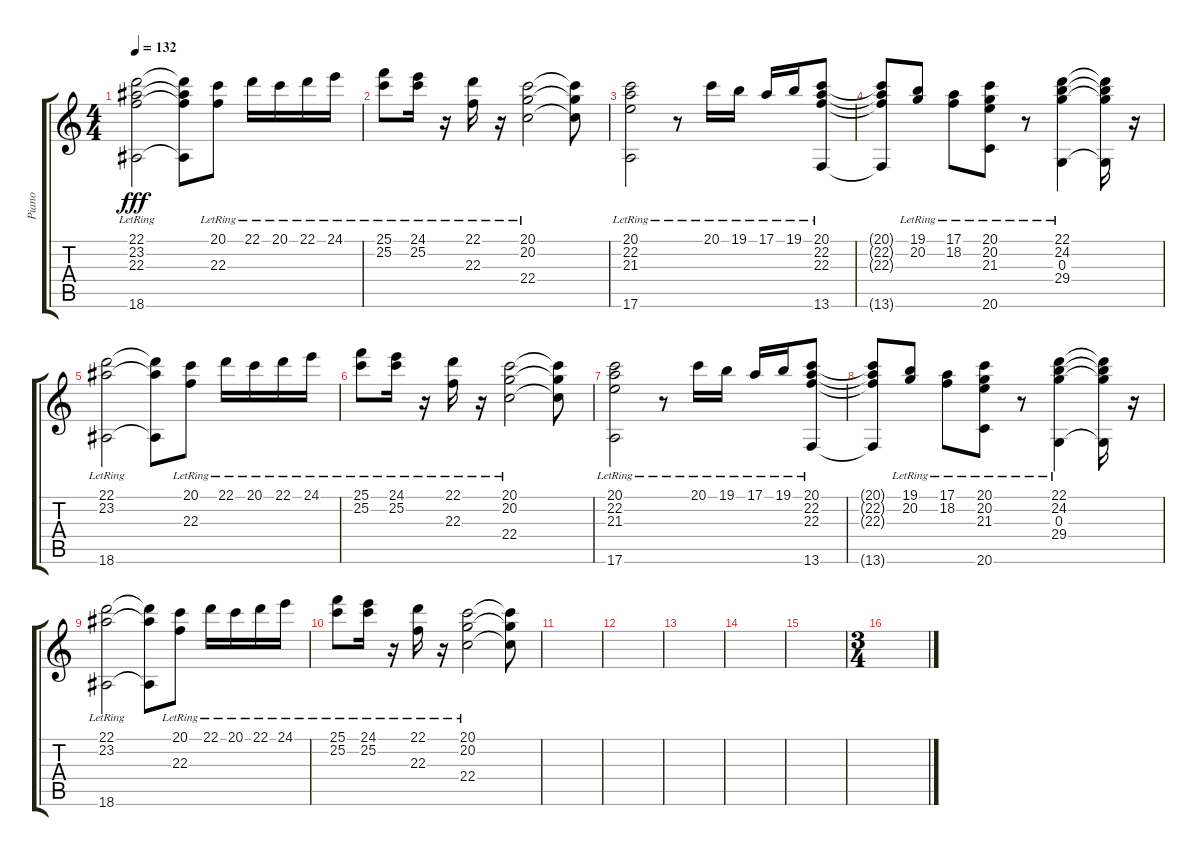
\track ("Piano" "Piano") {instrument acousticgrandpiano}
\staff {score tabs}
\tuning (E4 B3 G3 D3 A2 E2) {hide}
\ts (4 4)
\tempo 132
\clef g2
\ks c
(22.1{lr} 23.2{lr} 22.3{lr} 18.6{lr}).2{dy fff} (22.1{t} 23.2{t} 22.3{t} 18.6{t}).8 (20.1{lr} 22.3{lr}).8 22.1{lr}.16 20.1{lr}.16 22.1{lr}.16 24.1{lr}.16 |
(25.1{lr} 25.2{lr}).8 (24.1{lr} 25.2{lr}).16 r.16 (22.1{lr} 22.3{lr}).16 r.16 (20.1{lr} 20.2{lr} 22.4{lr}).2 (20.1{t} 20.2{t} 22.4{t}).8 |
(20.1{lr} 22.2{lr} 21.3{lr} 17.6{lr}).2 r.8 20.1{lr}.16 19.1{lr}.16 17.1{lr}.16 19.1{lr}.16 (20.1{lr} 22.2{lr} 22.3{lr} 13.6{lr}).8 |
(20.1{t} 22.2{t} 22.3{t} 13.6{t}).8 (19.1{lr} 20.2{lr}).8 (17.1{lr} 18.2{lr}).8 (20.1{lr} 20.2{lr} 21.3{lr} 20.6{lr}).8 r.8 (22.1{lr} 24.2{lr} 0.3{lr} 29.4{lr}).4 (22.1{t} 24.2{t} 0.3{t} 29.4{t}).16 r.16 |
(22.1{lr} 23.2{lr} 18.6{lr}).2 (22.1{t} 23.2{t} 18.6{t}).8 (20.1{lr} 22.3{lr}).8 22.1{lr}.16 20.1{lr}.16 22.1{lr}.16 24.1{lr}.16 |
(25.1{lr} 25.2{lr}).8 (24.1{lr} 25.2{lr}).16 r.16 (22.1{lr} 22.3{lr}).16 r.16 (20.1{lr} 20.2{lr} 22.4{lr}).2 (20.1{t} 20.2{t} 22.4{t}).8 |
(20.1{lr} 22.2{lr} 21.3{lr} 17.6{lr}).2 r.8 20.1{lr}.16 19.1{lr}.16 17.1{lr}.16 19.1{lr}.16 (20.1{lr} 22.2{lr} 22.3{lr} 13.6{lr}).8 |
(20.1{t} 22.2{t} 22.3{t} 13.6{t}).8 (19.1{lr} 20.2{lr}).8 (17.1{lr} 18.2{lr}).8 (20.1{lr} 20.2{lr} 21.3{lr} 20.6{lr}).8 r.8 (22.1{lr} 24.2{lr} 0.3{lr} 29.4{lr}).4 (22.1{t} 24.2{t} 0.3{t} 29.4{t}).16 r.16 |
(22.1{lr} 23.2{lr} 18.6{lr}).2 (22.1{t} 23.2{t} 18.6{t}).8 (20.1{lr} 22.3{lr}).8 22.1{lr}.16 20.1{lr}.16 22.1{lr}.16 24.1{lr}.16 |
(25.1{lr} 25.2{lr}).8 (24.1{lr} 25.2{lr}).16 r.16 (22.1{lr} 22.3{lr}).16 r.16 (20.1{lr} 20.2{lr} 22.4{lr}).2 (20.1{t} 20.2{t} 22.4{t}).8 |
|
|
|
|
|
\ts (3 4)
